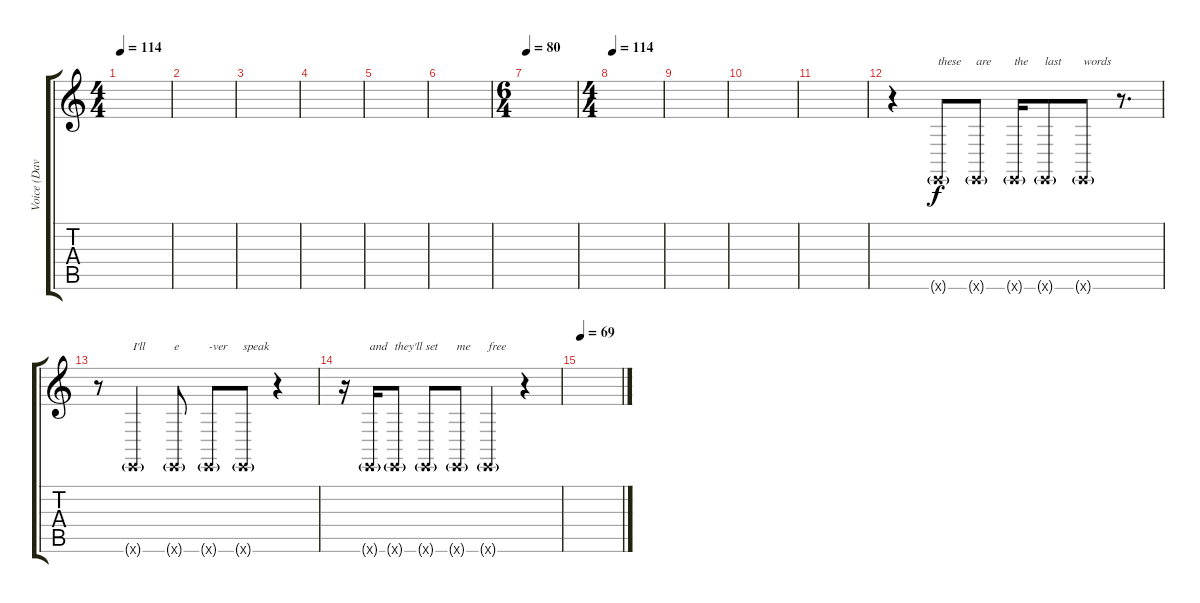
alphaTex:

\track ("Voice (Dave)" "Voice (Dav") {instrument oboe}
\staff {score tabs}
\tuning (E4 B3 G3 D3 A2 E2) {hide}
\ts (4 4)
\tempo 114
\clef g2
\ks c
|
|
|
|
|
|
\ts (6 4)
\tempo 80
|
\ts (4 4)
\tempo 114
|
|
|
|
r.4 0.6{g x}.8{txt "these" dy f} 0.6{g x}.8{txt "are"} 0.6{g x}.16{txt "the"} 0.6{g x}.8{txt "last"} 0.6{g x}.8{txt "words"} r.8{d} |
r.8 0.6{g x}.4{txt "I'll"} 0.6{g x}.8{txt "e"} 0.6{g x}.8{txt "-ver"} 0.6{g x}.8{txt "speak"} r.4 |
r.16 0.6{g x}.16{txt "and"} 0.6{g x}.8{txt "they'll"} 0.6{g x}.8{txt "set"} 0.6{g x}.8{txt "me"} 0.6{g x}.4{txt "free"} r.4 |
\tempo 69
